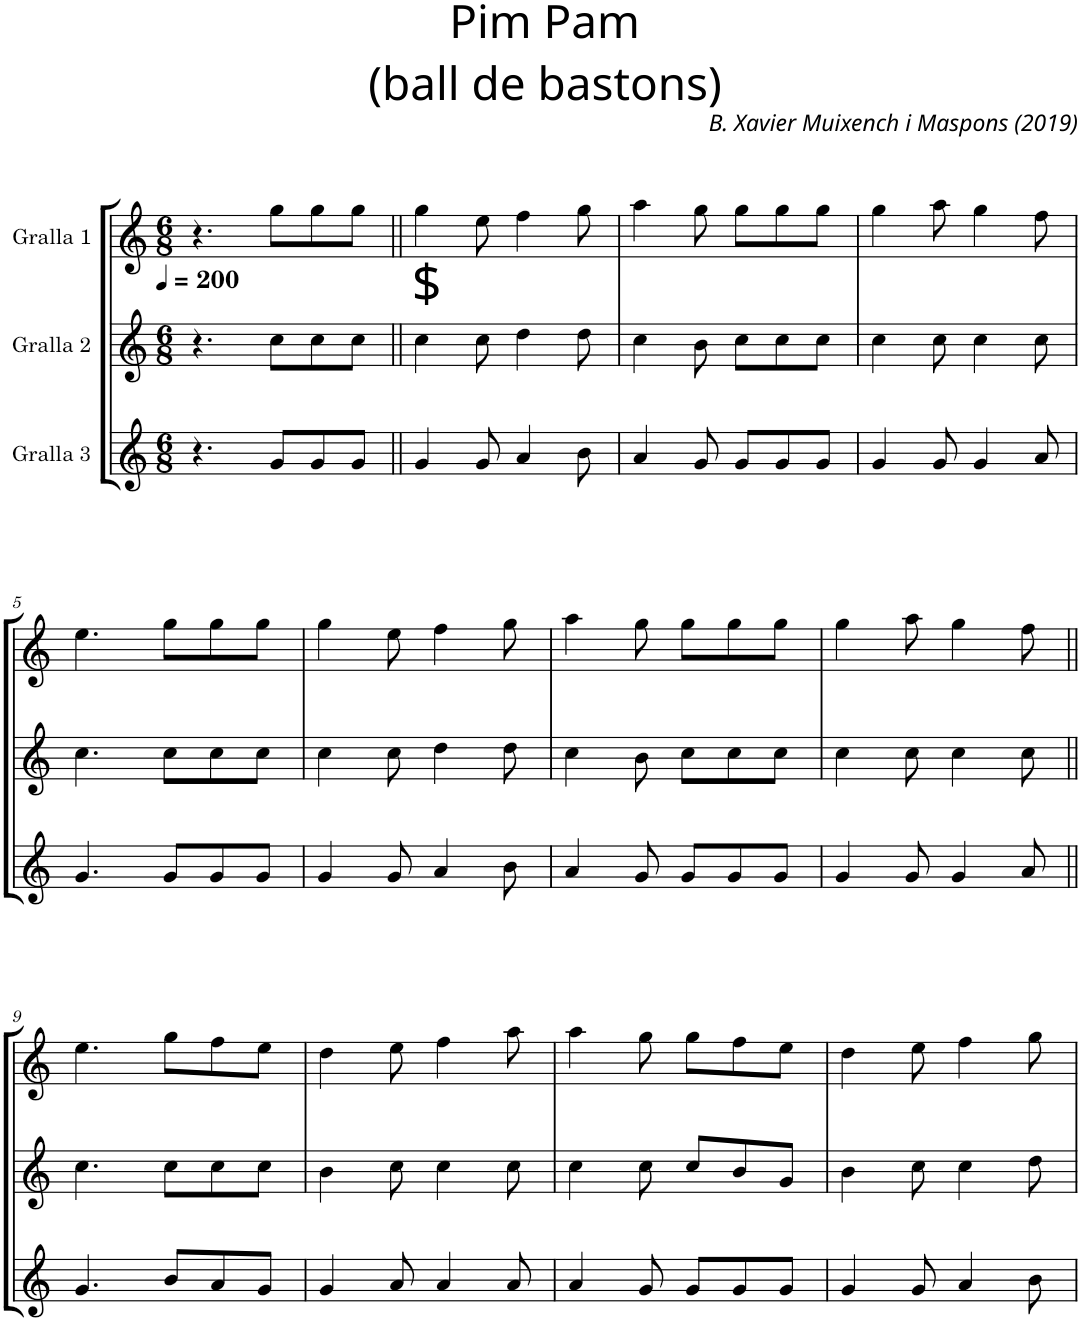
**kern	**kern	**kern
*part3	*part2	*part1
*staff3	*staff2	*staff1
*I"Gralla 3	*I"Gralla 2	*I"Gralla 1
*clefG2	*clefG2	*clefG2
*k[]	*k[]	*k[]
*M6/8	*M6/8	*M6/8
*MM200	*MM200	*MM200
=1	=1	=1
4.r	4.r	4.r
8g/L	8cc\L	8gg\L
8g/	8cc\	8gg\
8g/J	8cc\J	8gg\J
=2||	=2||	=2||
!	!	!LO:TX:b:t=$
4g/	4cc\	4gg\
8g/	8cc\	8ee\
4a/	4dd\	4ff\
8b\	8dd\	8gg\
=3	=3	=3
4a/	4cc\	4aa\
8g/	8b\	8gg\
8g/L	8cc\L	8gg\L
8g/	8cc\	8gg\
8g/J	8cc\J	8gg\J
=4	=4	=4
4g/	4cc\	4gg\
8g/	8cc\	8aa\
4g/	4cc\	4gg\
8a/	8cc\	8ff\
!!LO:LB:g=z
=5	=5	=5
4.g/	4.cc\	4.ee\
8g/L	8cc\L	8gg\L
8g/	8cc\	8gg\
8g/J	8cc\J	8gg\J
=6	=6	=6
4g/	4cc\	4gg\
8g/	8cc\	8ee\
4a/	4dd\	4ff\
8b\	8dd\	8gg\
=7	=7	=7
4a/	4cc\	4aa\
8g/	8b\	8gg\
8g/L	8cc\L	8gg\L
8g/	8cc\	8gg\
8g/J	8cc\J	8gg\J
=8	=8	=8
4g/	4cc\	4gg\
8g/	8cc\	8aa\
4g/	4cc\	4gg\
8a/	8cc\	8ff\
!!LO:LB:g=z
=9||	=9||	=9||
4.g/	4.cc\	4.ee\
8b/L	8cc\L	8gg\L
8a/	8cc\	8ff\
8g/J	8cc\J	8ee\J
=10	=10	=10
4g/	4b\	4dd\
8a/	8cc\	8ee\
4a/	4cc\	4ff\
8a/	8cc\	8aa\
=11	=11	=11
4a/	4cc\	4aa\
8g/	8cc\	8gg\
8g/L	8cc/L	8gg\L
8g/	8b/	8ff\
8g/J	8g/J	8ee\J
=12	=12	=12
4g/	4b\	4dd\
8g/	8cc\	8ee\
4a/	4cc\	4ff\
8b\	8dd\	8gg\
=	=	=
*-	*-	*-
